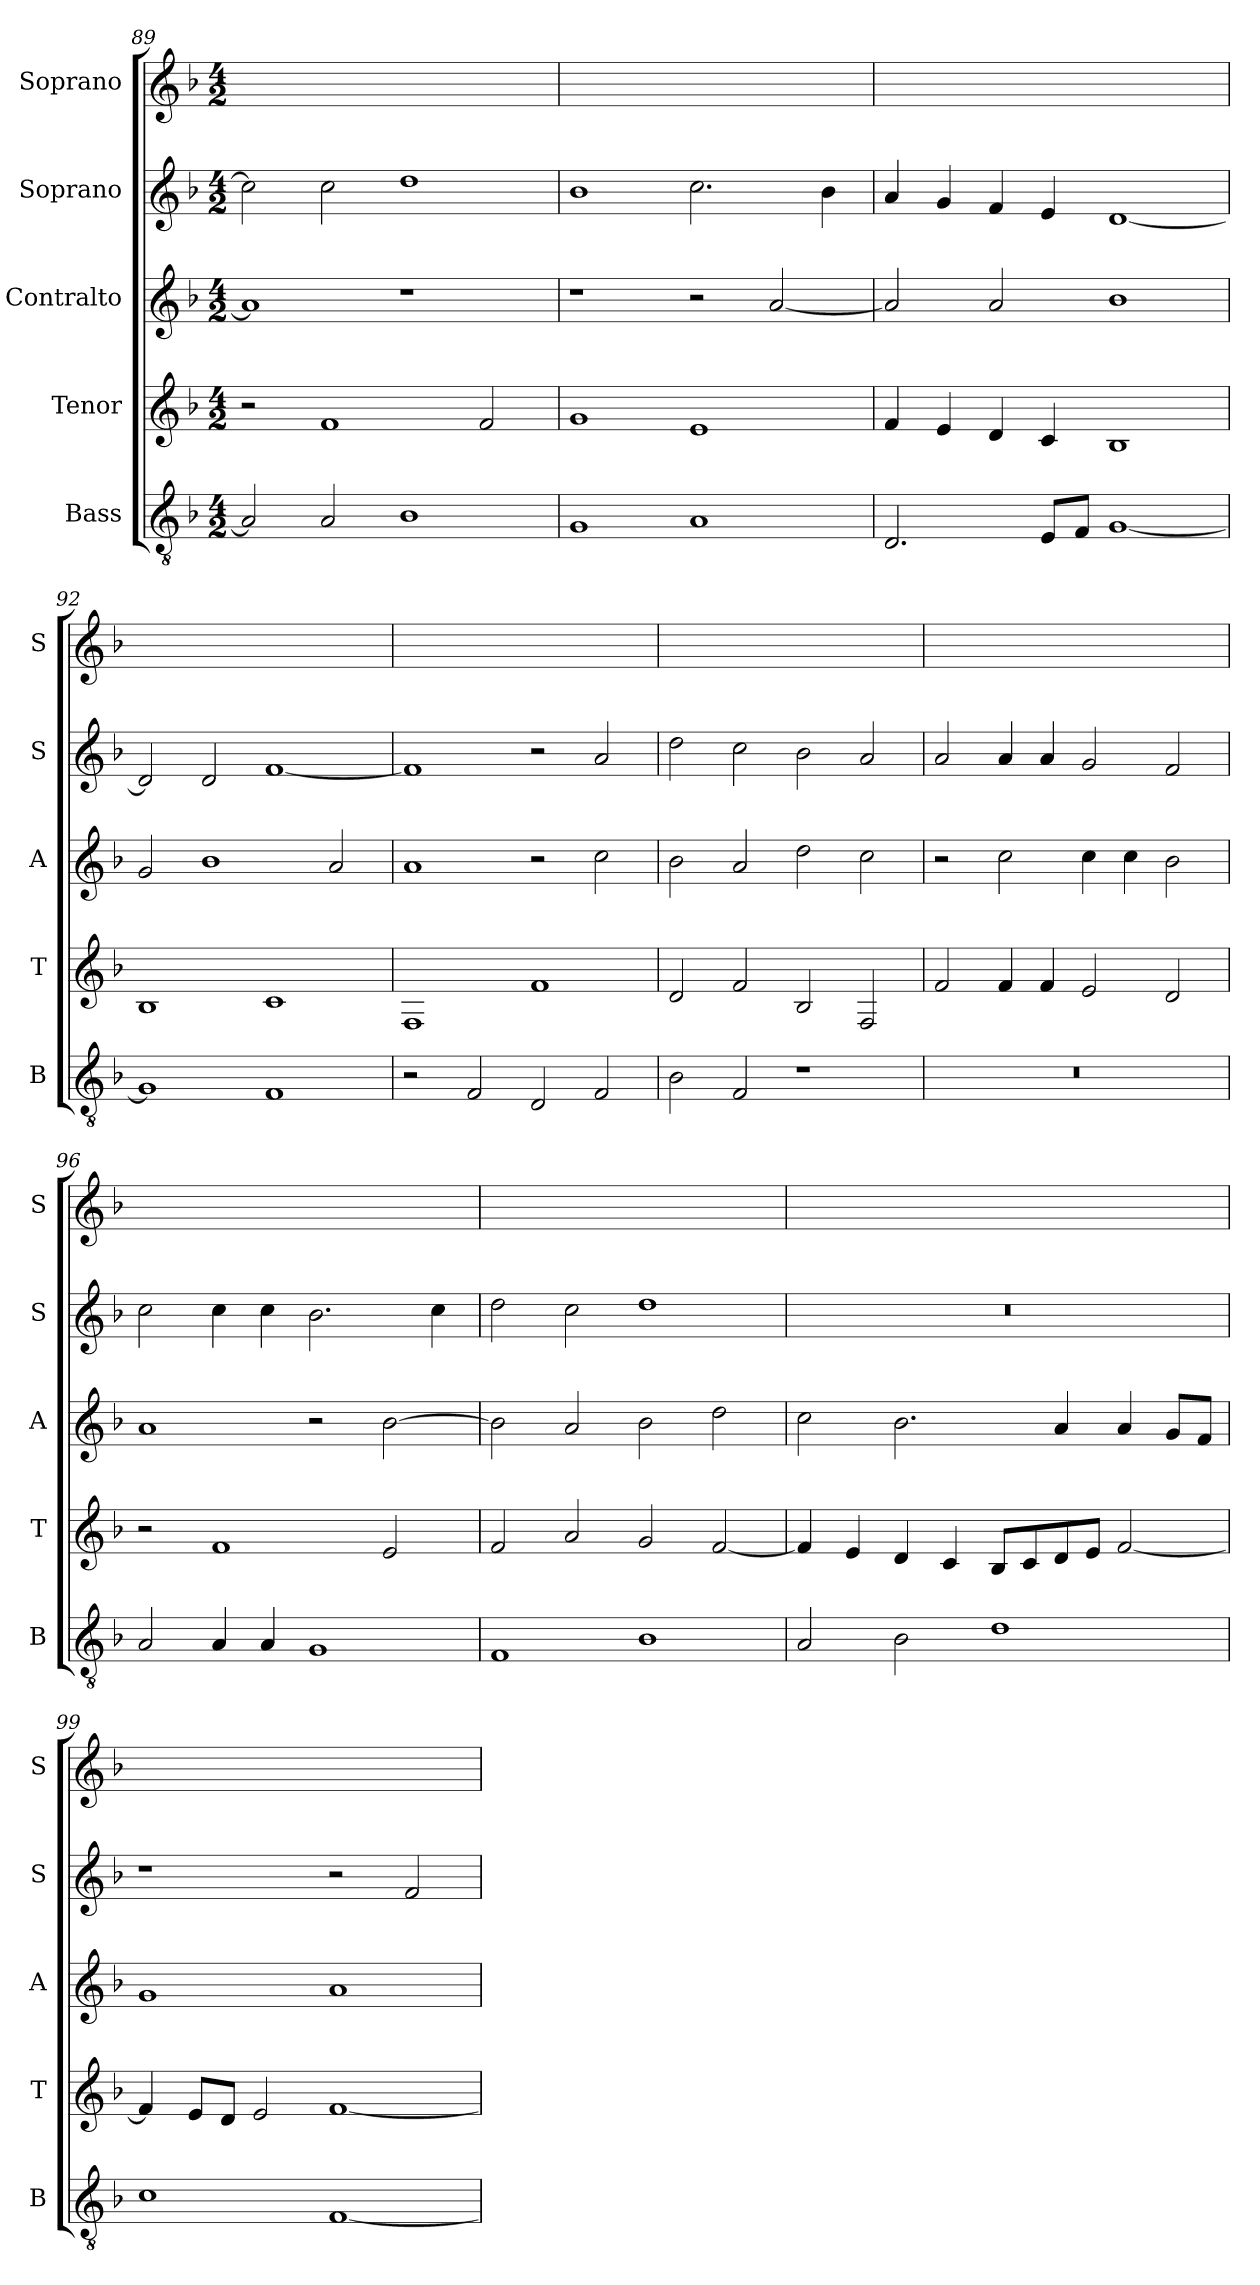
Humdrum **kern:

**kern	**kern	**kern	**kern	**kern
*part5	*part4	*part3	*part2	*part1
*staff5	*staff4	*staff3	*staff2	*staff1
*I"Bass	*I"Tenor	*I"Contralto	*I"Soprano	*I"Soprano
*I'B	*I'T	*I'A	*I'S	*I'S
*clefGv2	*clefG2	*clefG2	*clefG2	*clefG2
*k[b-]	*k[b-]	*k[b-]	*k[b-]	*k[b-]
*F:ion	*F:ion	*F:ion	*F:ion	*F:ion
*M4/2	*M4/2	*M4/2	*M4/2	*M4/2
=89	=89	=89	=89	=89
2A]	2r	1a]	2cc]	0ryy
2A	1f	.	2cc	.
1B-	.	1r	1dd	.
.	2f	.	.	.
=90	=90	=90	=90	=90
1G	1g	1r	1b-	0ryy
1A	1e	2r	2.cc	.
.	.	[2a	.	.
.	.	.	4b-	.
=91	=91	=91	=91	=91
2.D	4f	2a]	4a	0ryy
.	4e	.	4g	.
.	4d	2a	4f	.
8E/L	4c	.	4e	.
8F/J	.	.	.	.
[1G	1B-	1b-	[1d	.
=92	=92	=92	=92	=92
1G]	1B-	2g	2d]	0ryy
.	.	1b-	2d	.
1F	1c	.	[1f	.
.	.	2a	.	.
=93	=93	=93	=93	=93
2r	1F	1a	1f]	0ryy
2F	.	.	.	.
2D	1f	2r	2r	.
2F	.	2cc	2a	.
=94	=94	=94	=94	=94
2B-	2d	2b-	2dd	0ryy
2F	2f	2a	2cc	.
1r	2B-	2dd	2b-	.
.	2F	2cc	2a	.
=95	=95	=95	=95	=95
0r	2f	2r	2a	0ryy
.	4f	2cc	4a	.
.	4f	.	4a	.
.	2e	4cc	2g	.
.	.	4cc	.	.
.	2d	2b-	2f	.
=96	=96	=96	=96	=96
2A	2r	1a	2cc	0ryy
4A	1f	.	4cc	.
4A	.	.	4cc	.
1G	.	2r	2.b-	.
.	2e	[2b-	.	.
.	.	.	4cc	.
=97	=97	=97	=97	=97
1F	2f	2b-]	2dd	0ryy
.	2a	2a	2cc	.
1B-	2g	2b-	1dd	.
.	[2f	2dd	.	.
=98	=98	=98	=98	=98
2A	4f]	2cc	0r	0ryy
.	4e	.	.	.
2B-	4d	2.b-	.	.
.	4c	.	.	.
1d	8B-/L	.	.	.
.	8c/	.	.	.
.	8d/	4a	.	.
.	8e/J	.	.	.
.	[2f	4a	.	.
.	.	8g/L	.	.
.	.	8f/J	.	.
=99	=99	=99	=99	=99
1c	4f]	1g	1r	0ryy
.	8e/L	.	.	.
.	8d/J	.	.	.
.	2e	.	.	.
[1F	[1f	1a	2r	.
.	.	.	2f	.
=	=	=	=	=
*-	*-	*-	*-	*-
